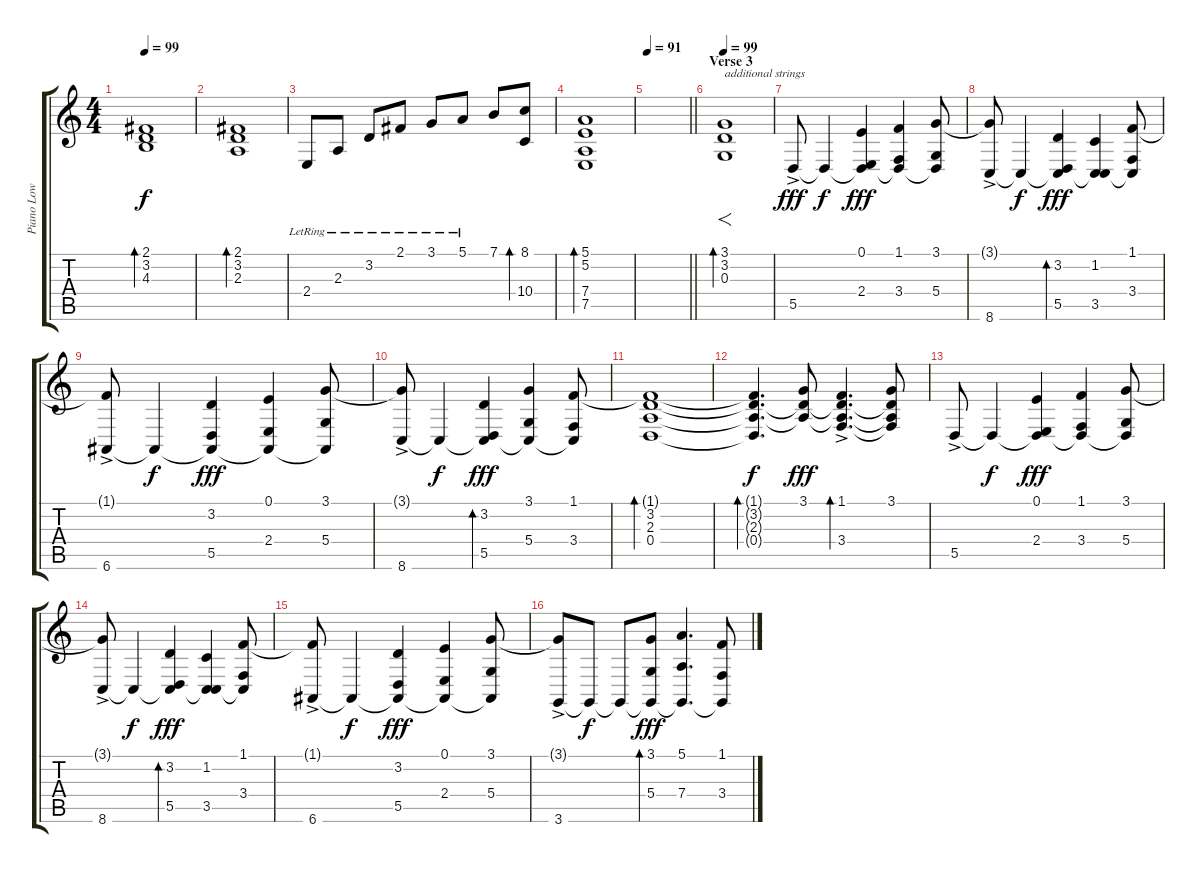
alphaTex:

\track ("Piano Low" "Piano Low") {instrument brightacousticpiano}
\staff {score tabs}
\tuning (E4 B3 G3 D3 A2 E2) {hide}
\ts (4 4)
\tempo 99
\clef g2
\ks c
(2.1 3.2 4.3).1{bd 120 dy f} |
(2.1 3.2 2.3).1{bd 120} |
2.4{lr}.8 2.3{lr}.8 3.2{lr}.8 2.1{lr}.8 3.1{lr}.8 5.1{lr}.8 7.1.8 (8.1 10.4).8{bd 120} |
(5.1 5.2 7.4 7.5).1{bd 120} |
\tempo 91
\barLineRight lightlight
|
\section ("" "Verse 3")
\tempo 99
(3.1 3.2 0.3).1{f bd 120 txt "additional strings" volume 6} |
5.5{ac}.8{dy fff instrument stringensemble1} 5.5{t}.4{dy f} (0.1 2.4 5.5{t}).4{dy fff} (1.1 3.4 5.5{t}).4 (3.1 5.4 5.5{t}).8 |
(3.1{t} 8.6{ac}).8 8.6{t}.4{dy f} (3.2 5.5 8.6{t}).4{bd 240 dy fff} (1.2 3.5 8.6{t}).4 (1.1 3.4 8.6{t}).8 |
(1.1{t} 6.6{ac}).8 6.6{t}.4{dy f} (3.2 5.5 6.6{t}).4{dy fff} (0.1 2.4 6.6{t}).4 (3.1 5.4 6.6{t}).8 |
(3.1{t} 8.6{ac}).8 8.6{t}.4{dy f} (3.2 5.5 8.6{t}).4{bd 240 dy fff} (3.1 5.4 8.6{t}).4 (1.1 3.4 8.6{t}).8 |
(1.1{t} 3.2 2.3 0.4).1{bd 120} |
(1.1{t} 3.2{t} 2.3{t} 0.4{t}).4{d bd 120 dy f} (3.1 3.2{t} 2.3{t}).8{dy fff} (1.1 3.2{t} 2.3{t} 3.4{ac}).4{d bd 120} (3.1 3.2{t} 2.3{t} 3.4{t}).8 |
5.5{ac}.8 5.5{t}.4{dy f} (0.1 2.4 5.5{t}).4{dy fff} (1.1 3.4 5.5{t}).4 (3.1 5.4 5.5{t}).8 |
(3.1{t} 8.6{ac}).8 8.6{t}.4{dy f} (3.2 5.5 8.6{t}).4{bd 240 dy fff} (1.2 3.5 8.6{t}).4 (1.1 3.4 8.6{t}).8 |
(1.1{t} 6.6{ac}).8 6.6{t}.4{dy f} (3.2 5.5 6.6{t}).4{dy fff} (0.1 2.4 6.6{t}).4 (3.1 5.4 6.6{t}).8 |
(3.1{t} 3.6{ac}).8 3.6{t}.8{dy f} 3.6{t}.8 (3.1 5.4 3.6{t}).8{bd 240 dy fff} (5.1 7.4 3.6{t}).4{d} (1.1 3.4 3.6{t}).8
